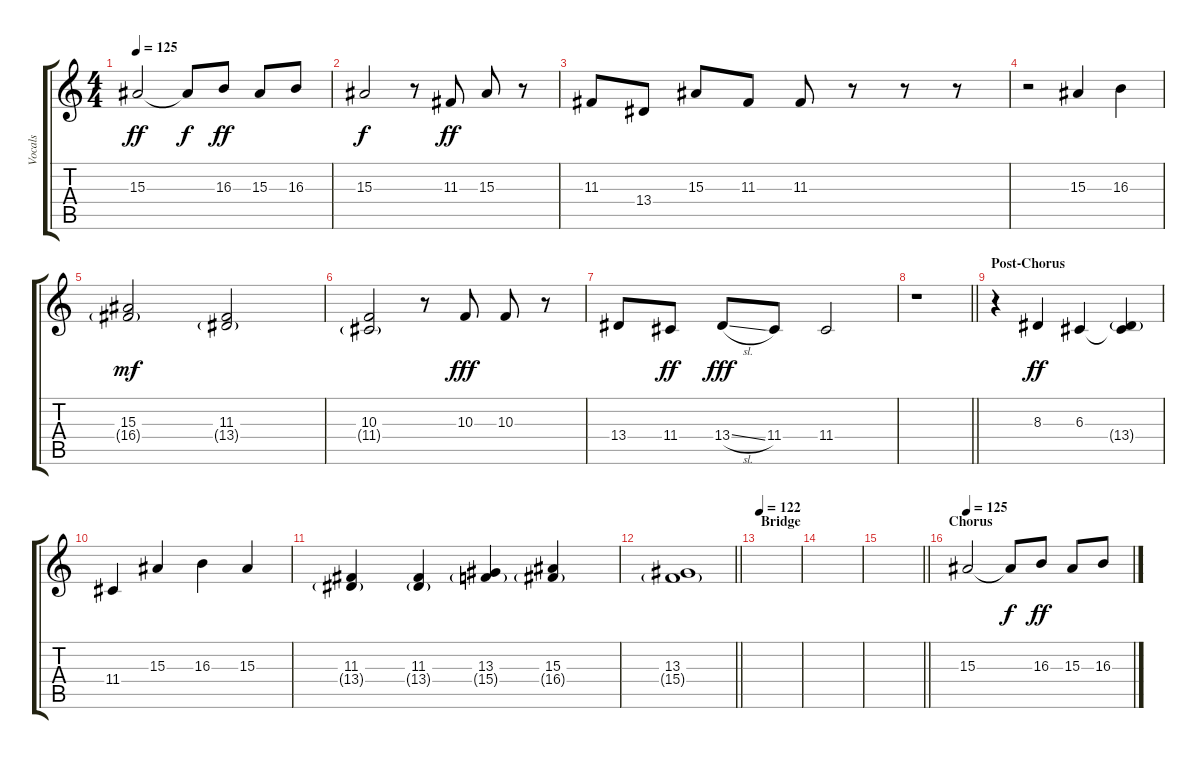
\track ("Vocals" "Vocals") {instrument altosax}
\staff {score tabs}
\tuning (E4 B3 G3 D3 A2 E2) {hide}
\ts (4 4)
\tempo 125
\clef g2
\ks c
15.3.2{dy ff} 15.3{t}.8{dy f} 16.3.8{dy ff} 15.3.8 16.3.8 |
15.3.2{dy f} r.8 11.3.8{dy ff} 15.3.8 r.8 |
11.3.8 13.4.8 15.3.8 11.3.8 11.3.8 r.8 r.8 r.8 |
r.2 15.3.4 16.3.4 |
(15.3 16.4{g}).2{dy mf} (11.3 13.4{g}).2 |
(10.3 11.4{g}).2 r.8 10.3.8{dy fff} 10.3.8 r.8 |
13.4.8 11.4.8{dy ff} 13.4{sl}.8{dy fff} 11.4.8 11.4.2 |
\barLineRight lightlight
r.1 |
\section ("" "Post-Chorus")
r.4 8.3.4{dy ff} 6.3.4 (6.3{t} 13.4{g}).4 |
11.4.4 15.3.4 16.3.4 15.3.4 |
(11.3 13.4{g}).4 (11.3 13.4{g}).4 (13.3 15.4{g}).4 (15.3 16.4{g}).4 |
\barLineRight lightlight
(13.3 15.4{g}).1 |
\section ("" "Bridge")
\tempo 122
|
|
\barLineRight lightlight
|
\section ("" "Chorus")
\tempo 125
15.3.2 15.3{t}.8{dy f} 16.3.8{dy ff} 15.3.8 16.3.8
